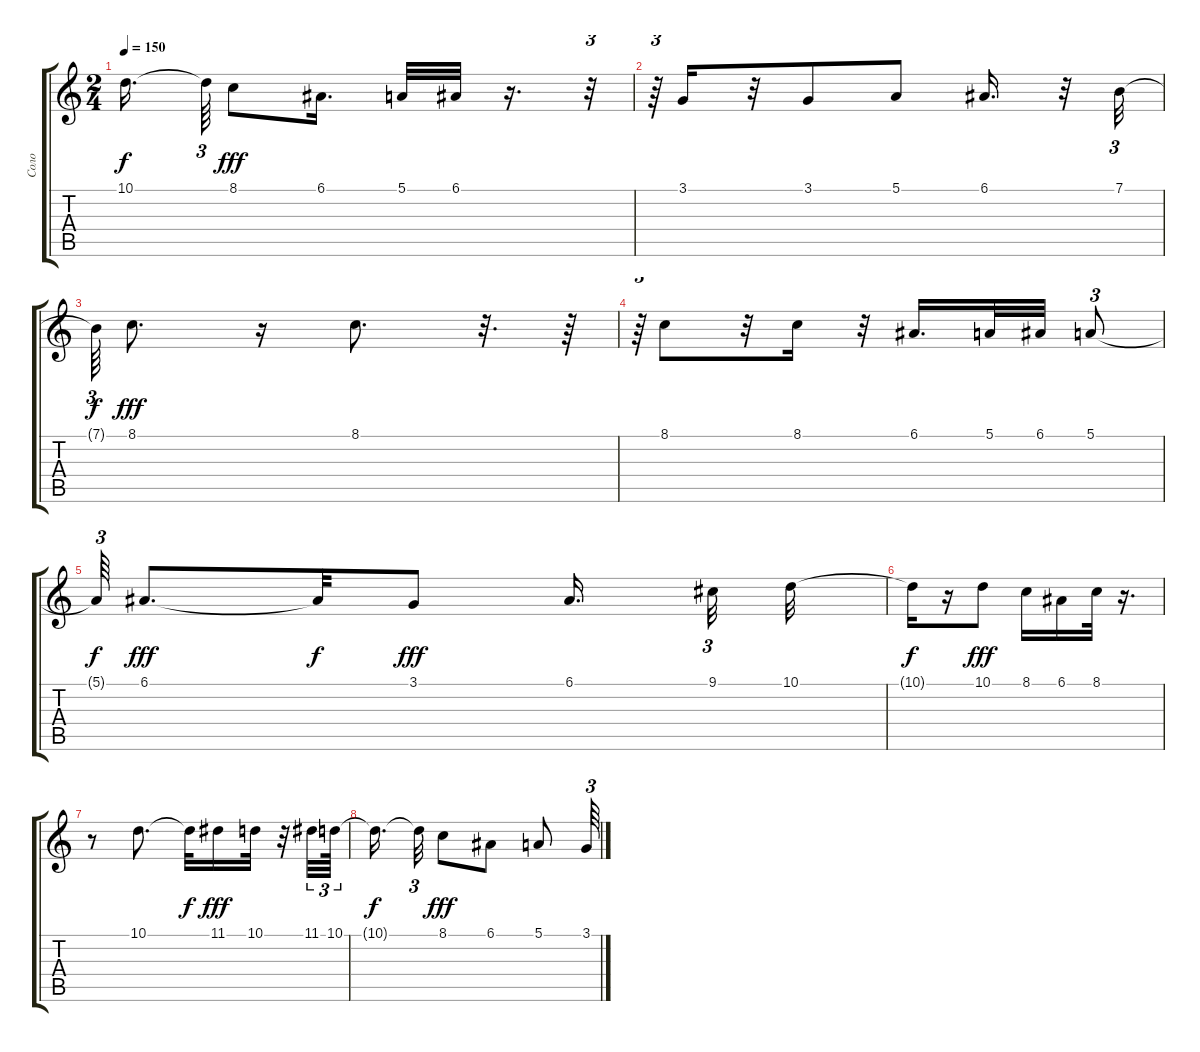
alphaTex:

\track ("Соло" "Соло") {instrument accordion}
\staff {score tabs}
\tuning (E4 B3 G3 D3 A2 E2) {hide}
\ts (2 4)
\tempo 150
\clef g2
\ks c
10.1{t}.16{d dy f beam splitsecondary} 10.1{t}.64{tu (3 2)} 8.1.8{dy fff} 6.1.16{d} 5.1.32 6.1.32 r.16{d} r.32{tu (3 2)} |
r.64{tu (3 2)} 3.1.16 r.32 3.1.8 5.1.8 6.1.16{d} r.32 7.1.32{tu (3 2)} |
7.1{t}.64{tu (3 2) dy f} 8.1.8{d dy fff} r.16 8.1.8{d} r.32{d} r.64 |
r.64{tu (3 2)} 8.1.8 r.32 8.1.16 r.32 6.1.16{d} 5.1.32 6.1.32 5.1.8{tu (3 2)} |
5.1{t}.64{tu (3 2) dy f} 6.1.8{d dy fff} 6.1{t}.32{dy f} 3.1.8{dy fff} 6.1.16{d beam splitsecondary} 9.1.32{tu (3 2)} 10.1.32 |
10.1{t}.16{dy f} r.16 10.1.8{dy fff} 8.1.16 6.1.16 8.1.32 r.16{d} |
r.8 10.1.8{d} 10.1{t}.32{dy f} 11.1.16{dy fff} 10.1.32 r.32 11.1.32{tu (3 2)} 10.1.64{tu (3 2)} |
10.1{t}.16{d dy f beam splitsecondary} 10.1{t}.32{tu (3 2)} 8.1.8{dy fff} 6.1.8 5.1.8 3.1.64{tu (3 2)}
